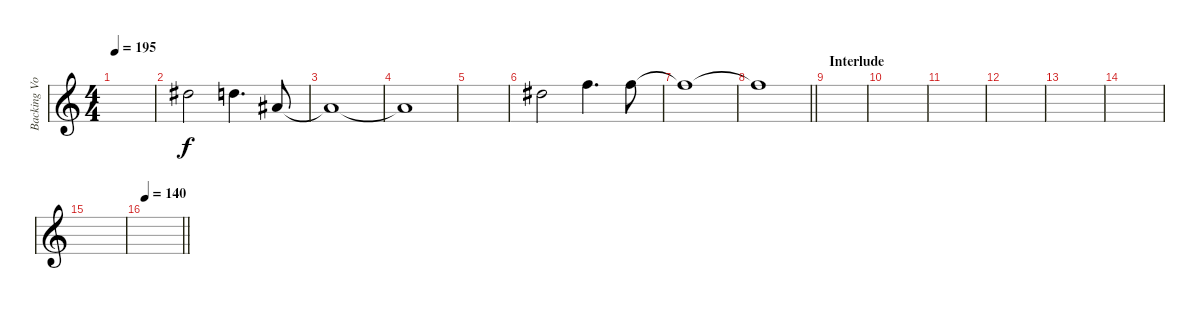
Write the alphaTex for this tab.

\track ("Backing Vocals" "Backing Vo") {instrument distortionguitar}
\staff {score}
\tuning (Eb4 Bb3 Gb3 Db3 Ab2 Eb2) {hide}
\ts (4 4)
\tempo 195
\clef g2
\ks c
|
5.2.2 4.2.4{d} 0.2.8 |
0.2{t}.1 |
0.2{t}.1 |
|
5.2.2 7.2.4{d} 7.2.8 |
7.2{t}.1 |
\barLineRight lightlight
7.2{t}.1 |
\section ("" "Interlude")
|
|
|
|
|
|
|
\tempo 140
\barLineRight lightlight
